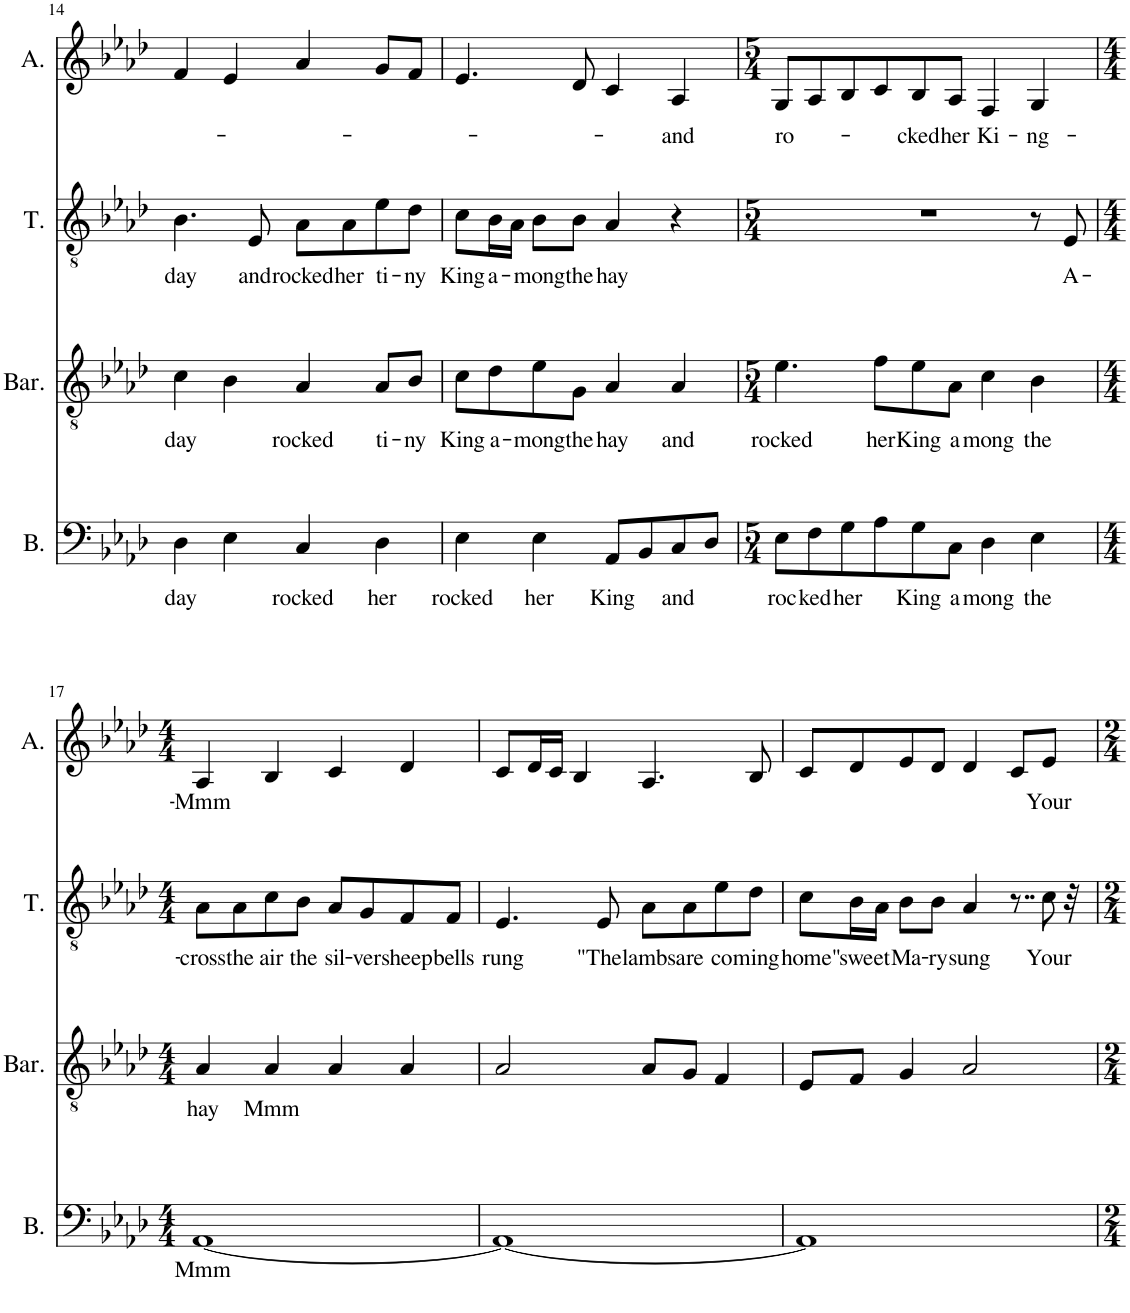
**kern	**text	**kern	**text	**kern	**text	**kern	**text
*part4	*part4	*part3	*part3	*part2	*part2	*part1	*part1
*staff4	*staff4	*staff3	*staff3	*staff2	*staff2	*staff1	*staff1
*I"Bass	*	*I"Baritone	*	*I"Tenor	*	*I"Alto	*
*I'B.	*	*I'Bar.	*	*I'T.	*	*I'A.	*
!!LO:PB:g=z
*clefF4	*	*clefGv2	*	*clefGv2	*	*clefG2	*
*k[b-e-a-d-]	*	*k[b-e-a-d-]	*	*k[b-e-a-d-]	*	*k[b-e-a-d-]	*
*M4/4	*	*M4/4	*	*M4/4	*	*M4/4	*
=14	=14	=14	=14	=14	=14	=14	=14
!	!LO:LY:b	!	!LO:LY:b	!	!LO:LY:b	!	!
4D-\	day	4c\	-day	4.B-\	day	4f/	.
4E-\	.	4B-\	.	.	.	4e-/	.
!	!	!	!	!	!LO:LY:b	!	!
.	.	.	.	8E-/	and	.	.
!	!LO:LY:b	!	!LO:LY:b	!	!LO:LY:b	!	!
4C/	rocked	4A-/	rocked	8A-\L	rocked	4a-/	.
!	!	!	!	!	!LO:LY:b	!	!
.	.	.	.	8A-\	her	.	.
!	!LO:LY:b	!	!LO:LY:b	!	!LO:LY:b	!	!
4D-\	her	8A-/L	ti-	8e-\	ti-	8g/L	.
!	!	!	!LO:LY:b	!	!LO:LY:b	!	!
.	.	8B-/J	-ny	8d-\J	-ny	8f/J	.
=15	=15	=15	=15	=15	=15	=15	=15
!	!LO:LY:b	!	!LO:LY:b	!	!LO:LY:b	!	!
4E-\	rocked	8c\L	King	8c\L	King	4.e-/	.
!	!	!	!LO:LY:b	!	!LO:LY:b	!	!
.	.	8d-\	a-	16B-\L	a-	.	.
.	.	.	.	16A-\JJ	.	.	.
!	!LO:LY:b	!	!LO:LY:b	!	!LO:LY:b	!	!
4E-\	her	8e-\	-mong	8B-\L	-mong	.	.
!	!	!	!LO:LY:b	!	!LO:LY:b	!	!
.	.	8G\J	the	8B-\J	the	8d-/	.
!	!LO:LY:b	!	!LO:LY:b	!	!LO:LY:b	!	!
8AA-/L	-King	4A-/	hay	4A-/	hay	4c/	.
8BB-/	.	.	.	.	.	.	.
!	!LO:LY:b	!	!LO:LY:b	!	!	!	!LO:LY:b
8C/	-and	4A-/	and	4r	.	4A-/	and
8D-/J	.	.	.	.	.	.	.
=16	=16	=16	=16	=16	=16	=16	=16
*M5/4	*	*M5/4	*	*M5/4	*	*M5/4	*
!	!LO:LY:b	!	!LO:LY:b	!	!	!	!LO:LY:b
8E-\L	roc-	4.e-\	rocked	4%5r	.	8G/L	ro-
!	!LO:LY:b	!	!	!	!	!	!
8F\	-ked	.	.	.	.	8A-/	.
!	!LO:LY:b	!	!	!	!	!	!
8G\	-her	.	.	.	.	8B-/	.
!	!	!	!LO:LY:b	!	!	!	!
8A-\	.	8f\L	her	.	.	8c/	.
!	!LO:LY:b	!	!LO:LY:b	!	!	!	!LO:LY:b
8G\	King	8e-\	King	.	.	8B-/	-cked
!	!LO:LY:b	!	!LO:LY:b	!	!	!	!LO:LY:b
8C\J	a-	8A-\J	a-	.	.	8A-/J	her
!	!LO:LY:b	!	!LO:LY:b	!	!	!	!LO:LY:b
4D-\	-mong	4c\	-mong	.	.	4F/	Ki-
!	!LO:LY:b	!	!LO:LY:b	!	!	!	!LO:LY:b
4E-\	the	4B-\	the	.	.	4G/	-ng-
4ryy	.	4ryy	.	8r	.	4ryy	.
!	!	!	!	!	!LO:LY:b	!	!
.	.	.	.	8E-/	A-	.	.
!!LO:LB:g=z
=17	=17	=17	=17	=17	=17	=17	=17
*M4/4	*	*M4/4	*	*M4/4	*	*M4/4	*
!	!LO:LY:b	!	!LO:LY:b	!	!LO:LY:b	!	!LO:LY:b
[1AA-	Mmm	4A-/	hay	8A-\L	-cross	4A-/	-Mmm
!	!	!	!	!	!LO:LY:b	!	!
.	.	.	.	8A-\	the	.	.
!	!	!	!LO:LY:b	!	!LO:LY:b	!	!
.	.	4A-/	-Mmm	8c\	-air	4B-/	.
!	!	!	!	!	!LO:LY:b	!	!
.	.	.	.	8B-\J	the	.	.
!	!	!	!	!	!LO:LY:b	!	!
.	.	4A-/	.	8A-/L	sil-	4c/	.
!	!	!	!	!	!LO:LY:b	!	!
.	.	.	.	8G/	-ver	.	.
!	!	!	!	!	!LO:LY:b	!	!
.	.	4A-/	.	8F/	sheep	4d-/	.
!	!	!	!	!	!LO:LY:b	!	!
.	.	.	.	8F/J	-bells	.	.
=18	=18	=18	=18	=18	=18	=18	=18
!	!	!	!	!	!LO:LY:b	!	!
1AA-_	.	2A-/	.	4.E-/	rung	8c/L	.
.	.	.	.	.	.	16d-/L	.
.	.	.	.	.	.	16c/JJ	.
.	.	.	.	.	.	4B-/	.
!	!	!	!	!	!LO:LY:b	!	!
.	.	.	.	8E-/	"The	.	.
!	!	!	!	!	!LO:LY:b	!	!
.	.	8A-/L	.	8A-\L	lambs	4.A-/	.
!	!	!	!	!	!LO:LY:b	!	!
.	.	8G/J	.	8A-\	are	.	.
!	!	!	!	!	!LO:LY:b	!	!
.	.	4F/	.	8e-\	co-	.	.
!	!	!	!	!	!LO:LY:b	!	!
.	.	.	.	8d-\J	-ming	8B-/	.
=19	=19	=19	=19	=19	=19	=19	=19
!	!	!	!	!	!LO:LY:b	!	!
1AA-]	.	8E-/L	.	8c\L	home"	8c/L	.
!	!	!	!	!	!LO:LY:b	!	!
.	.	8F/J	.	16B-\L	swe-	8d-/	.
!	!	!	!	!	!LO:LY:b	!	!
.	.	.	.	16A-\JJ	et	.	.
!	!	!	!	!	!LO:LY:b	!	!
.	.	4G/	.	8B-\L	Ma-	8e-/	.
!	!	!	!	!	!LO:LY:b	!	!
.	.	.	.	8B-\J	-ry	8d-/J	.
!	!	!	!	!	!LO:LY:b	!	!
.	.	2A-/	.	4A-/	sung	4d-/	.
.	.	.	.	8..r	.	8c/L	.
!	!	!	!	!	!	!	!LO:LY:b
.	.	.	.	.	.	8e-/J	Your
!	!	!	!	!	!LO:LY:b	!	!
.	.	.	.	8c\	Your	.	.
8ryy	.	8ryy	.	.	.	8ryy	.
.	.	.	.	32r	.	.	.
=	=	=	=	=	=	=	=
*-	*-	*-	*-	*-	*-	*-	*-
